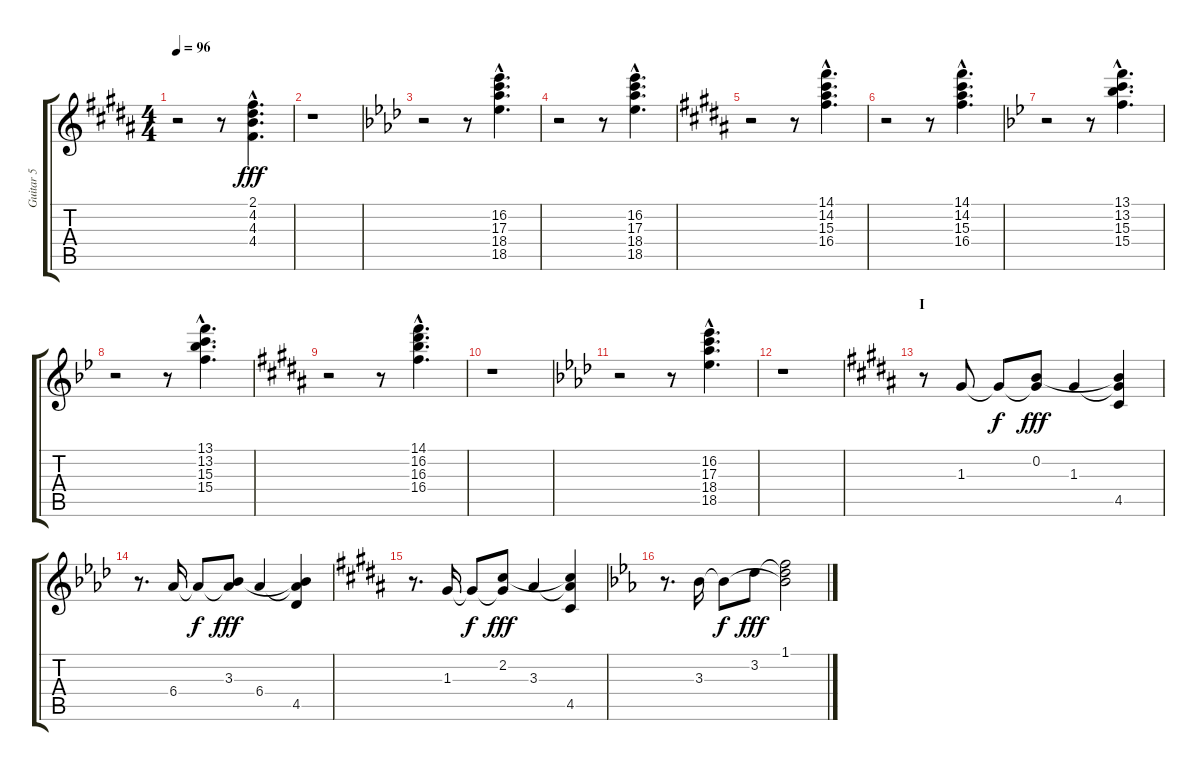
\track ("Guitar 5" "Guitar 5") {instrument acousticguitarsteel}
\staff {score tabs}
\tuning (E4 B3 G3 D3 A2 E2) {hide}
\ts (4 4)
\tempo 96
\clef g2
\ks b
r.2{dy fff} r.8 (2.1{hac} 4.2{hac} 4.3{hac} 4.4{hac}).4{d} |
r.1 |
\ks ab
r.2 r.8 (16.2{hac} 17.3{hac} 18.4{hac} 18.5{hac}).4{d} |
r.2 r.8 (16.2{hac} 17.3{hac} 18.4{hac} 18.5{hac}).4{d} |
\ks b
r.2 r.8 (14.1{hac} 14.2{hac} 15.3{hac} 16.4{hac}).4{d} |
r.2 r.8 (14.1{hac} 14.2{hac} 15.3{hac} 16.4{hac}).4{d} |
\ks bb
r.2 r.8 (13.1{hac} 13.2{hac} 15.3{hac} 15.4{hac}).4{d} |
r.2 r.8 (13.1{hac} 13.2{hac} 15.3{hac} 15.4{hac}).4{d} |
\ks b
r.2 r.8 (14.1{hac} 16.2{hac} 16.3{hac} 16.4{hac}).4{d} |
r.1 |
\ks ab
r.2 r.8 (16.2{hac} 17.3{hac} 18.4{hac} 18.5{hac}).4{d} |
r.1 |
\section ("" "I")
\ks b
r.8 1.3.8 1.3{t}.8{dy f} (0.2 1.3{t}).8{dy fff} 1.3.4 (0.2{t} 1.3{t} 4.5).4 |
\ks ab
r.8{d} 6.4.16 6.4{t}.8{dy f} (3.3 6.4{t}).8{dy fff} 6.4.4 (3.3{t} 6.4{t} 4.5).4 |
\ks b
r.8{d} 1.3.16 1.3{t}.8{dy f} (2.2 1.3{t}).8{dy fff} 3.3.4 (2.2{t} 3.3{t} 4.5).4 |
\ks eb
r.8{d} 3.3.16 3.3{t}.8{dy f} 3.2.8{dy fff} (1.1 3.2{t} 3.3{t}).2
